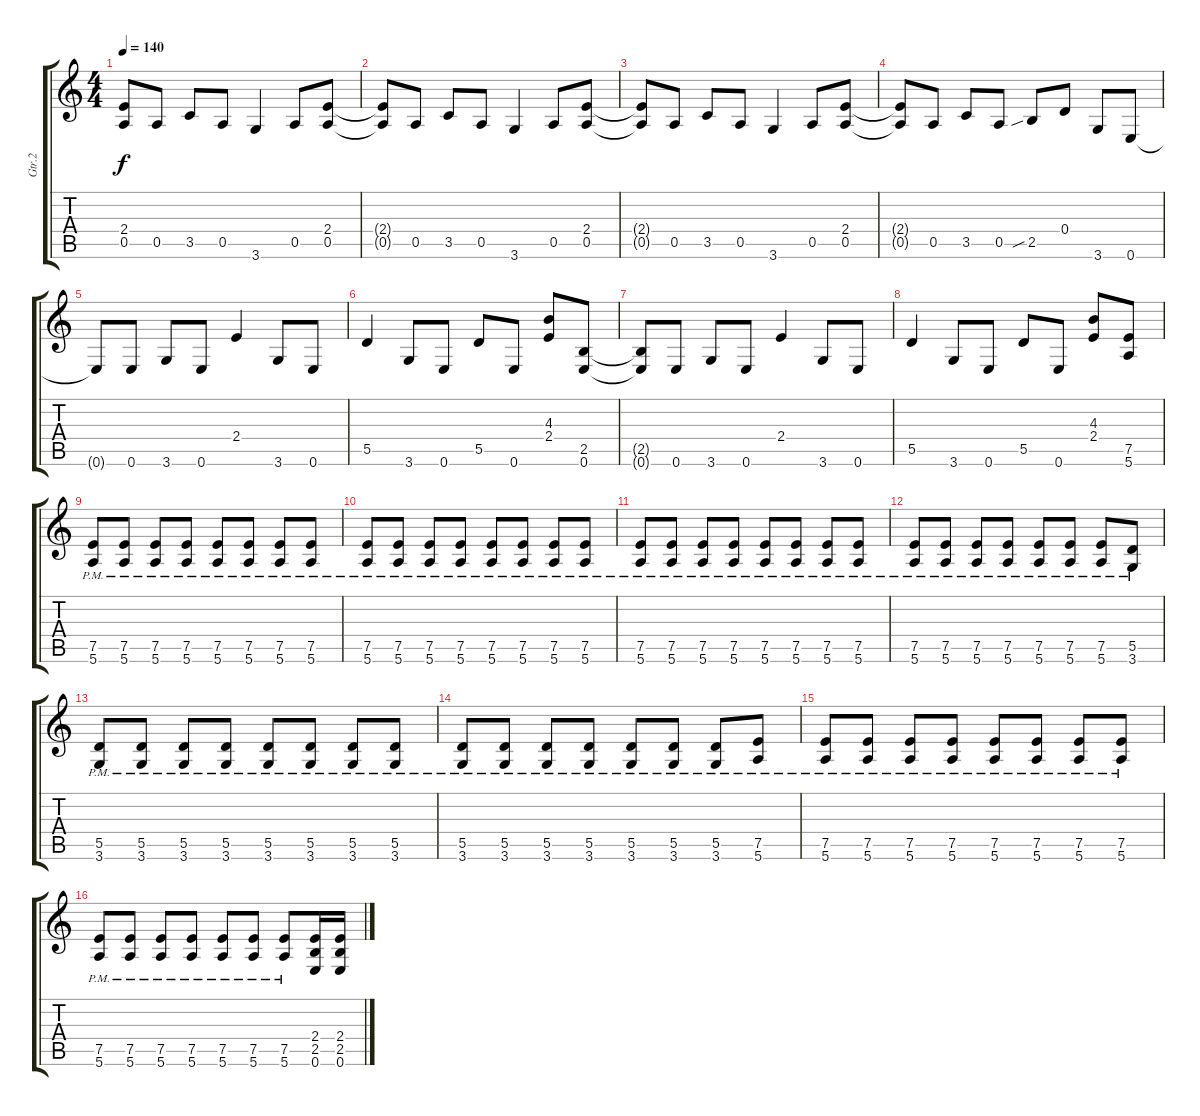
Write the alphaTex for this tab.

\track ("Gtr.2" "Gtr.2") {instrument overdrivenguitar}
\staff {score tabs}
\tuning (E4 B3 G3 D3 A2 E2) {hide}
\ts (4 4)
\tempo 140
\clef g2
\ks c
(2.4{t} 0.5{t}).8{dy f} 0.5.8 3.5.8 0.5.8 3.6.4 0.5.8 (2.4 0.5).8 |
(2.4{t} 0.5{t}).8 0.5.8 3.5.8 0.5.8 3.6.4 0.5.8 (2.4 0.5).8 |
(2.4{t} 0.5{t}).8 0.5.8 3.5.8 0.5.8 3.6.4 0.5.8 (2.4 0.5).8 |
(2.4{t} 0.5{t}).8 0.5.8 3.5.8 0.5.8 2.5{sib}.8 0.4.8 3.6.8 0.6.8 |
0.6{t}.8 0.6.8 3.6.8 0.6.8 2.4.4 3.6.8 0.6.8 |
5.5.4 3.6.8 0.6.8 5.5.8 0.6.8 (4.3 2.4).8 (2.5 0.6).8 |
(2.5{t} 0.6{t}).8 0.6.8 3.6.8 0.6.8 2.4.4 3.6.8 0.6.8 |
5.5.4 3.6.8 0.6.8 5.5.8 0.6.8 (4.3 2.4).8 (7.5 5.6).8 |
(7.5{pm} 5.6{pm}).8 (7.5{pm} 5.6{pm}).8 (7.5{pm} 5.6{pm}).8 (7.5{pm} 5.6{pm}).8 (7.5{pm} 5.6{pm}).8 (7.5{pm} 5.6{pm}).8 (7.5{pm} 5.6{pm}).8 (7.5{pm} 5.6{pm}).8 |
(7.5{pm} 5.6{pm}).8 (7.5{pm} 5.6{pm}).8 (7.5{pm} 5.6{pm}).8 (7.5{pm} 5.6{pm}).8 (7.5{pm} 5.6{pm}).8 (7.5{pm} 5.6{pm}).8 (7.5{pm} 5.6{pm}).8 (7.5{pm} 5.6{pm}).8 |
(7.5{pm} 5.6{pm}).8 (7.5{pm} 5.6{pm}).8 (7.5{pm} 5.6{pm}).8 (7.5{pm} 5.6{pm}).8 (7.5{pm} 5.6{pm}).8 (7.5{pm} 5.6{pm}).8 (7.5{pm} 5.6{pm}).8 (7.5{pm} 5.6{pm}).8 |
(7.5{pm} 5.6{pm}).8 (7.5{pm} 5.6{pm}).8 (7.5{pm} 5.6{pm}).8 (7.5{pm} 5.6{pm}).8 (7.5{pm} 5.6{pm}).8 (7.5{pm} 5.6{pm}).8 (7.5{pm} 5.6{pm}).8 (5.5{pm} 3.6{pm}).8 |
(5.5{pm} 3.6{pm}).8 (5.5{pm} 3.6{pm}).8 (5.5{pm} 3.6{pm}).8 (5.5{pm} 3.6{pm}).8 (5.5{pm} 3.6{pm}).8 (5.5{pm} 3.6{pm}).8 (5.5{pm} 3.6{pm}).8 (5.5{pm} 3.6{pm}).8 |
(5.5{pm} 3.6{pm}).8 (5.5{pm} 3.6{pm}).8 (5.5{pm} 3.6{pm}).8 (5.5{pm} 3.6{pm}).8 (5.5{pm} 3.6{pm}).8 (5.5{pm} 3.6{pm}).8 (5.5{pm} 3.6{pm}).8 (7.5{pm} 5.6{pm}).8 |
(7.5{pm} 5.6{pm}).8 (7.5{pm} 5.6{pm}).8 (7.5{pm} 5.6{pm}).8 (7.5{pm} 5.6{pm}).8 (7.5{pm} 5.6{pm}).8 (7.5{pm} 5.6{pm}).8 (7.5{pm} 5.6{pm}).8 (7.5{pm} 5.6{pm}).8 |
(7.5{pm} 5.6{pm}).8 (7.5{pm} 5.6{pm}).8 (7.5{pm} 5.6{pm}).8 (7.5{pm} 5.6{pm}).8 (7.5{pm} 5.6{pm}).8 (7.5{pm} 5.6{pm}).8 (7.5{pm} 5.6{pm}).8 (2.4 2.5 0.6).16 (2.4 2.5 0.6).16
